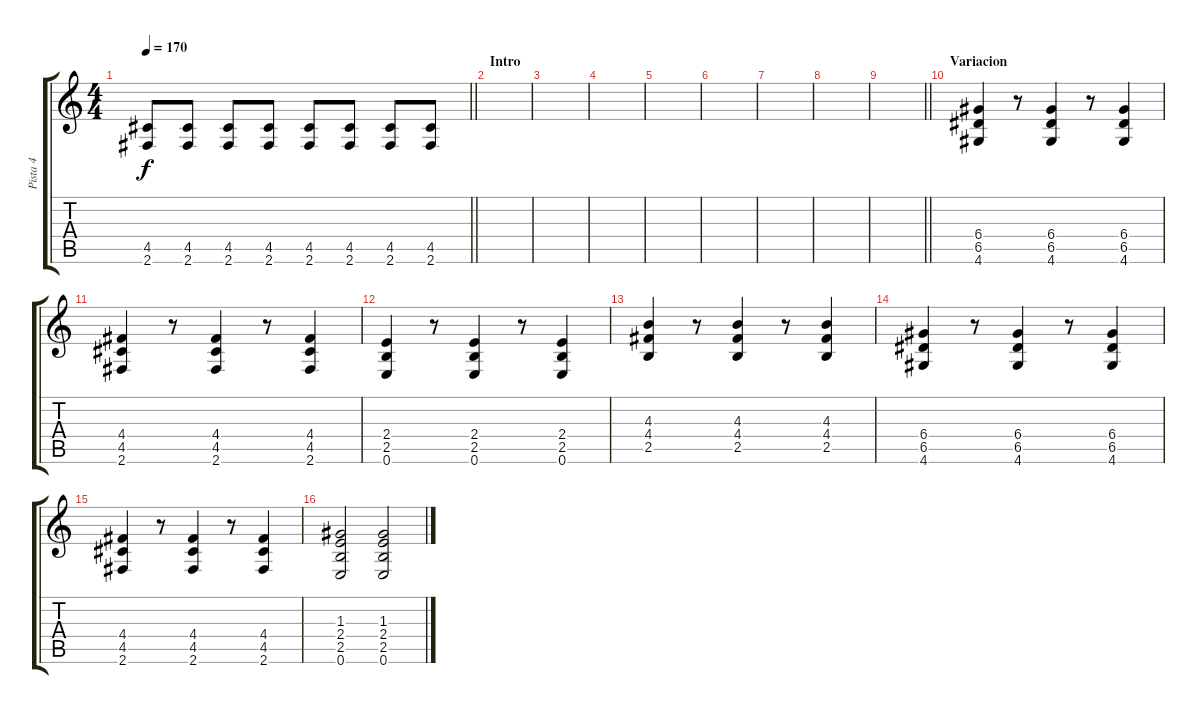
\track ("Pista 4" "Pista 4") {instrument distortionguitar}
\staff {score tabs}
\tuning (E4 B3 G3 D3 A2 E2) {hide}
\ts (4 4)
\tempo 170
\clef g2
\barLineRight lightlight
\ks c
(4.5 2.6).8{dy f} (4.5 2.6).8 (4.5 2.6).8 (4.5 2.6).8 (4.5 2.6).8 (4.5 2.6).8 (4.5 2.6).8 (4.5 2.6).8 |
\section ("" "Intro")
|
|
|
|
|
|
|
\barLineRight lightlight
|
\section ("" "Variacion")
(6.4 6.5 4.6).4 r.8 (6.4 6.5 4.6).4 r.8 (6.4 6.5 4.6).4 |
(4.4 4.5 2.6).4 r.8 (4.4 4.5 2.6).4 r.8 (4.4 4.5 2.6).4 |
(2.4 2.5 0.6).4 r.8 (2.4 2.5 0.6).4 r.8 (2.4 2.5 0.6).4 |
(4.3 4.4 2.5).4 r.8 (4.3 4.4 2.5).4 r.8 (4.3 4.4 2.5).4 |
(6.4 6.5 4.6).4 r.8 (6.4 6.5 4.6).4 r.8 (6.4 6.5 4.6).4 |
(4.4 4.5 2.6).4 r.8 (4.4 4.5 2.6).4 r.8 (4.4 4.5 2.6).4 |
(1.3 2.4 2.5 0.6).2 (1.3 2.4 2.5 0.6).2
